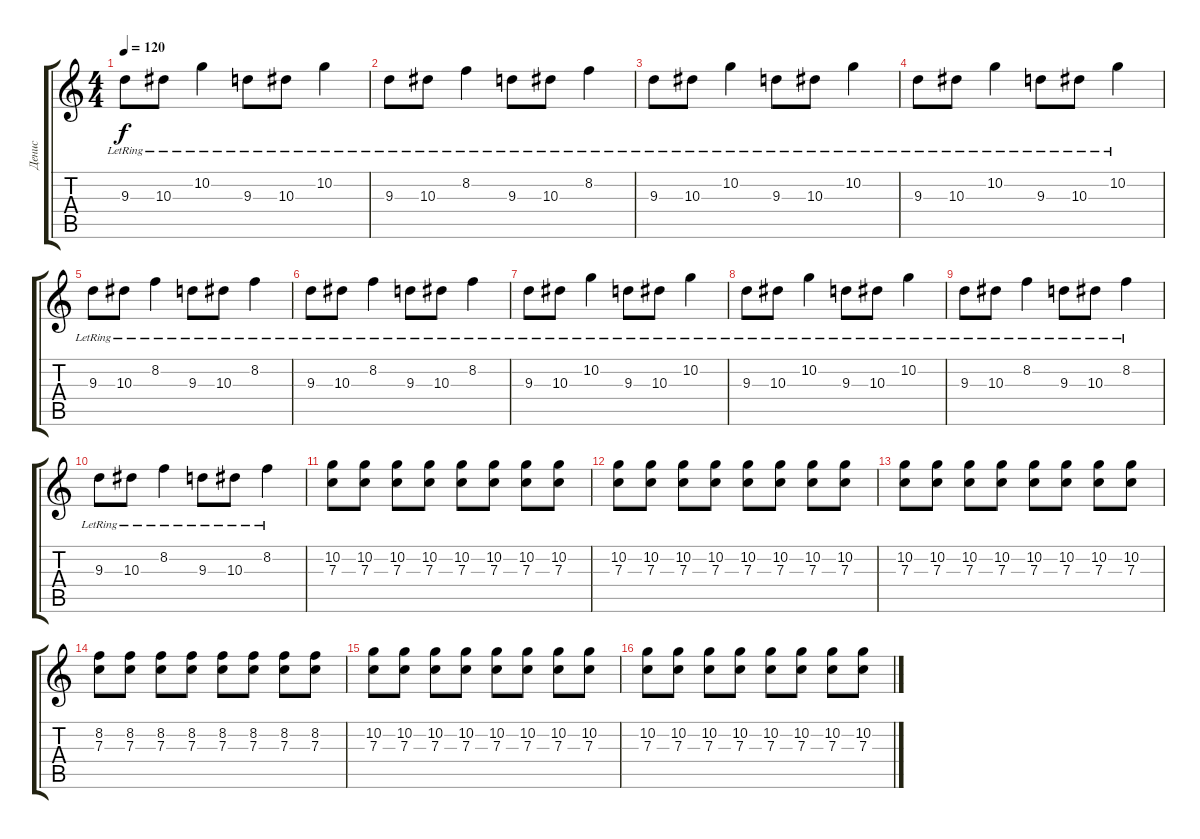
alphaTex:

\track ("Денис" "Денис") {instrument electricguitarclean}
\staff {score tabs}
\tuning (D4 A3 F3 C3 G2 C2) {hide}
\ts (4 4)
\tempo 120
\clef g2
\ks c
9.3{lr}.8{dy f} 10.3{lr}.8 10.2{lr}.4 9.3{lr}.8 10.3{lr}.8 10.2{lr}.4 |
9.3{lr}.8 10.3{lr}.8 8.2{lr}.4 9.3{lr}.8 10.3{lr}.8 8.2{lr}.4 |
9.3{lr}.8 10.3{lr}.8 10.2{lr}.4 9.3{lr}.8 10.3{lr}.8 10.2{lr}.4 |
9.3{lr}.8 10.3{lr}.8 10.2{lr}.4 9.3{lr}.8 10.3{lr}.8 10.2{lr}.4 |
9.3{lr}.8 10.3{lr}.8 8.2{lr}.4 9.3{lr}.8 10.3{lr}.8 8.2{lr}.4 |
9.3{lr}.8 10.3{lr}.8 8.2{lr}.4 9.3{lr}.8 10.3{lr}.8 8.2{lr}.4 |
9.3{lr}.8 10.3{lr}.8 10.2{lr}.4 9.3{lr}.8 10.3{lr}.8 10.2{lr}.4 |
9.3{lr}.8 10.3{lr}.8 10.2{lr}.4 9.3{lr}.8 10.3{lr}.8 10.2{lr}.4 |
9.3{lr}.8 10.3{lr}.8 8.2{lr}.4 9.3{lr}.8 10.3{lr}.8 8.2{lr}.4 |
9.3{lr}.8 10.3{lr}.8 8.2{lr}.4 9.3{lr}.8 10.3{lr}.8 8.2{lr}.4 |
(10.2 7.3).8 (10.2 7.3).8 (10.2 7.3).8 (10.2 7.3).8 (10.2 7.3).8 (10.2 7.3).8 (10.2 7.3).8 (10.2 7.3).8 |
(10.2 7.3).8 (10.2 7.3).8 (10.2 7.3).8 (10.2 7.3).8 (10.2 7.3).8 (10.2 7.3).8 (10.2 7.3).8 (10.2 7.3).8 |
(10.2 7.3).8 (10.2 7.3).8 (10.2 7.3).8 (10.2 7.3).8 (10.2 7.3).8 (10.2 7.3).8 (10.2 7.3).8 (10.2 7.3).8 |
(8.2 7.3).8 (8.2 7.3).8 (8.2 7.3).8 (8.2 7.3).8 (8.2 7.3).8 (8.2 7.3).8 (8.2 7.3).8 (8.2 7.3).8 |
(10.2 7.3).8 (10.2 7.3).8 (10.2 7.3).8 (10.2 7.3).8 (10.2 7.3).8 (10.2 7.3).8 (10.2 7.3).8 (10.2 7.3).8 |
(10.2 7.3).8 (10.2 7.3).8 (10.2 7.3).8 (10.2 7.3).8 (10.2 7.3).8 (10.2 7.3).8 (10.2 7.3).8 (10.2 7.3).8
